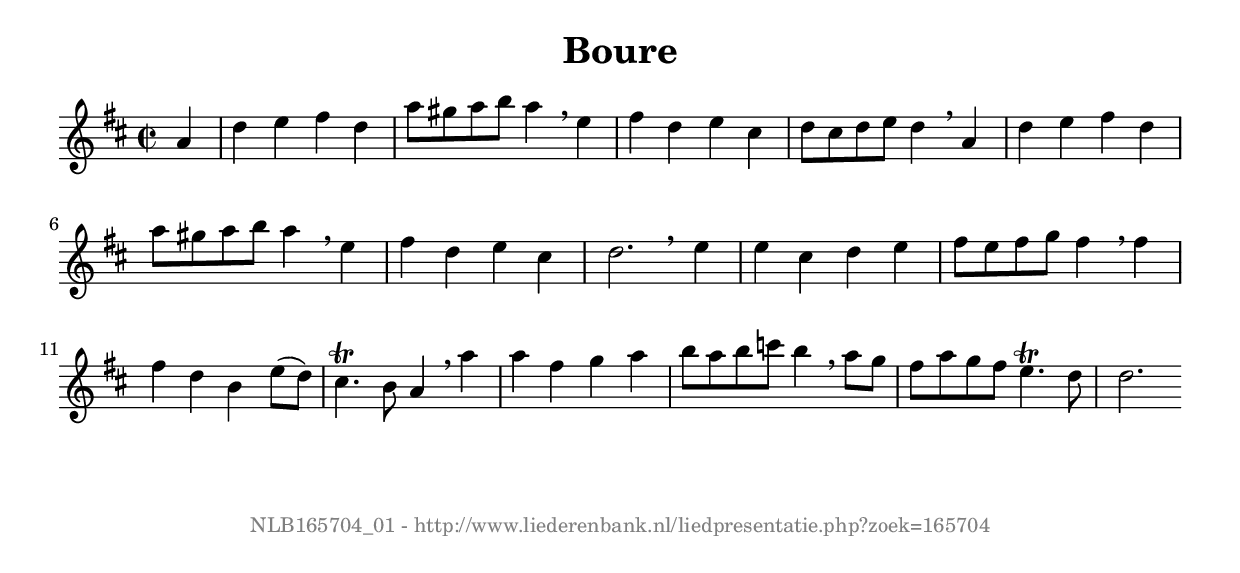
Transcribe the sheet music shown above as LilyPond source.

%
% produced by wce2krn 1.64 (7 June 2014)
%
\version"2.16"
#(append! paper-alist '(("long" . (cons (* 210 mm) (* 2000 mm)))))
#(set-default-paper-size "long")
sb = {\breathe}
mBreak = {\breathe }
bBreak = {\breathe }
x = {\once\override NoteHead #'style = #'cross }
gl=\glissando
itime={\override Staff.TimeSignature #'stencil = ##f }
ficta = {\once\set suggestAccidentals = ##t}
fine = {\once\override Score.RehearsalMark #'self-alignment-X = #1 \mark \markup {\italic{Fine}}}
dc = {\once\override Score.RehearsalMark #'self-alignment-X = #1 \mark \markup {\italic{D.C.}}}
dcf = {\once\override Score.RehearsalMark #'self-alignment-X = #1 \mark \markup {\italic{D.C. al Fine}}}
dcc = {\once\override Score.RehearsalMark #'self-alignment-X = #1 \mark \markup {\italic{D.C. al Coda}}}
ds = {\once\override Score.RehearsalMark #'self-alignment-X = #1 \mark \markup {\italic{D.S.}}}
dsf = {\once\override Score.RehearsalMark #'self-alignment-X = #1 \mark \markup {\italic{D.S. al Fine}}}
dsc = {\once\override Score.RehearsalMark #'self-alignment-X = #1 \mark \markup {\italic{D.S. al Coda}}}
pv = {\set Score.repeatCommands = #'((volta "1"))}
sv = {\set Score.repeatCommands = #'((volta "2"))}
tv = {\set Score.repeatCommands = #'((volta "3"))}
qv = {\set Score.repeatCommands = #'((volta "4"))}
xv = {\set Score.repeatCommands = #'((volta #f))}
\header{ tagline = ""
title = "Boure"
}
\score {{
\key d \major
\relative g'
{
\set melismaBusyProperties = #'()
\partial 32*8
\time 2/2
\tempo 4=120
\override Score.MetronomeMark #'transparent = ##t
\override Score.RehearsalMark #'break-visibility = #(vector #t #t #f)
a4 d e fis d a'8 gis a b a4 \sb e fis d e cis d8 cis d e d4 \mBreak
a4 d e fis d a'8 gis a b a4 \sb e fis d e cis d2. \bar ":|:" \bBreak
e4 e cis d e fis8 e fis g fis4 \sb fis fis d b e8( d) cis4.^\trill b8 a4 \mBreak
a'4 a fis g a b8 a b c b4 \sb a8 g fis a g fis e4.^\trill d8 d2. \bar ":|"
 }}
 \midi { }
 \layout {
            indent = 0.0\cm
}
}
\markup { \vspace #0 } \markup { \with-color #grey \fill-line { \center-column { \smaller "NLB165704_01 - http://www.liederenbank.nl/liedpresentatie.php?zoek=165704" } } }
